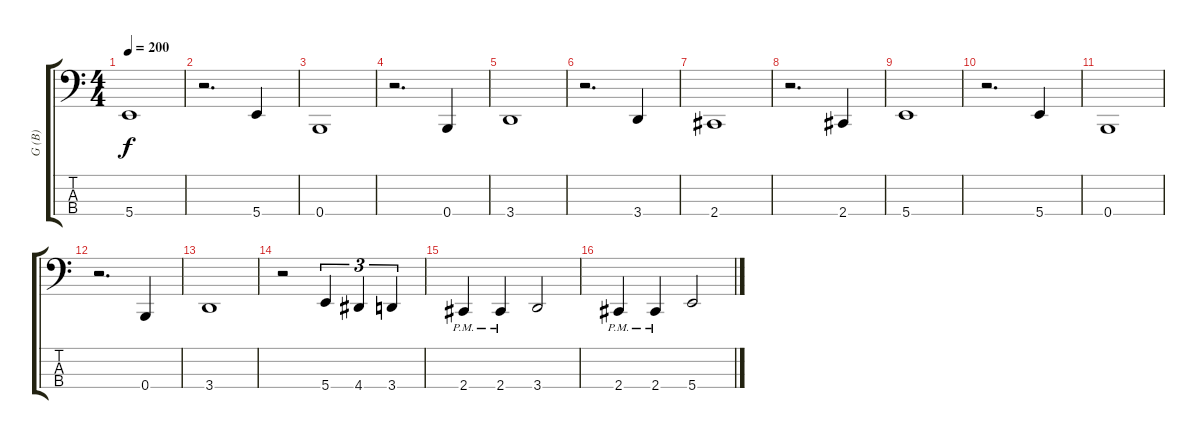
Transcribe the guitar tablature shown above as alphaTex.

\track ("G (B)" "G (B)") {instrument electricbasspick}
\staff {score tabs}
\tuning (E2 B1 Gb1 B0) {hide}
\ts (4 4)
\tempo 200
\clef f4
\ks c
5.4.1{dy f} |
r.2{d} 5.4.4 |
0.4.1 |
r.2{d} 0.4.4 |
3.4.1 |
r.2{d} 3.4.4 |
2.4.1 |
r.2{d} 2.4.4 |
5.4.1 |
r.2{d} 5.4.4 |
0.4.1 |
r.2{d} 0.4.4 |
3.4.1 |
r.2 5.4.4{tu (3 2)} 4.4.4{tu (3 2)} 3.4.4{tu (3 2)} |
2.4{pm}.4 2.4{pm}.4 3.4.2 |
2.4{pm}.4 2.4{pm}.4 5.4.2
